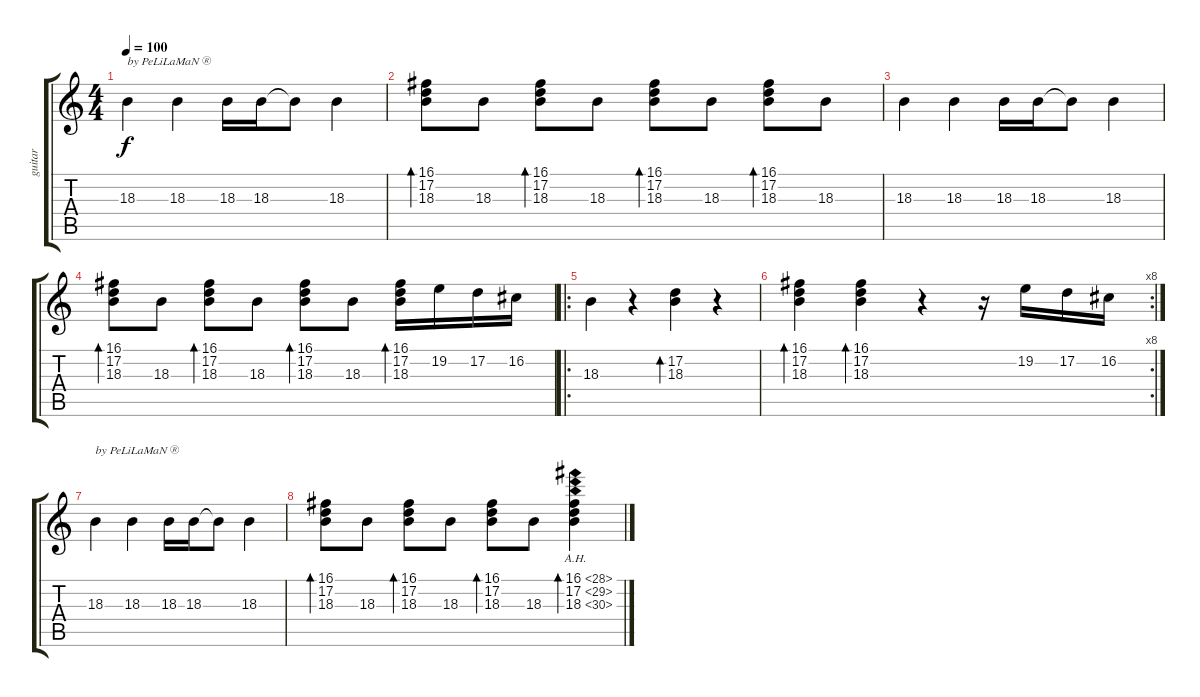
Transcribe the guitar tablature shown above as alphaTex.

\track ("guitar" "guitar") {instrument orchestralharp}
\staff {score tabs}
\tuning (D4 A3 F3 C3 G2 D2) {hide}
\ts (4 4)
\tempo 100
\clef g2
\ks c
18.3.4{txt "by PeLiLaMaN ®" dy f instrument orchestralharp} 18.3.4 18.3.16 18.3.16 18.3{t}.8 18.3.4 |
(16.1 17.2 18.3).8{bd 120} 18.3.8 (16.1 17.2 18.3).8{bd 120} 18.3.8 (16.1 17.2 18.3).8{bd 120} 18.3.8 (16.1 17.2 18.3).8{bd 120} 18.3.8 |
18.3.4 18.3.4 18.3.16 18.3.16 18.3{t}.8 18.3.4 |
(16.1 17.2 18.3).8{bd 240} 18.3.8 (16.1 17.2 18.3).8{bd 240} 18.3.8 (16.1 17.2 18.3).8{bd 240} 18.3.8 (16.1 17.2 18.3).16{bd 240} 19.2.16 17.2.16 16.2.16 |
\ro
18.3.4 r.4 (17.2 18.3).4{bd 120} r.4 |
\rc 8
(16.1 17.2 18.3).4{bd 120} (16.1 17.2 18.3).4{bd 120} r.4 r.16 19.2.16 17.2.16 16.2.16 |
18.3.4{txt "by PeLiLaMaN ®"} 18.3.4 18.3.16 18.3.16 18.3{t}.8 18.3.4 |
(16.1 17.2 18.3).8{bd 120} 18.3.8 (16.1 17.2 18.3).8{bd 120} 18.3.8 (16.1 17.2 18.3).8{bd 120} 18.3.8 (16.1{ah 12} 17.2{ah 12} 18.3{ah 12}).4{bd 120}
